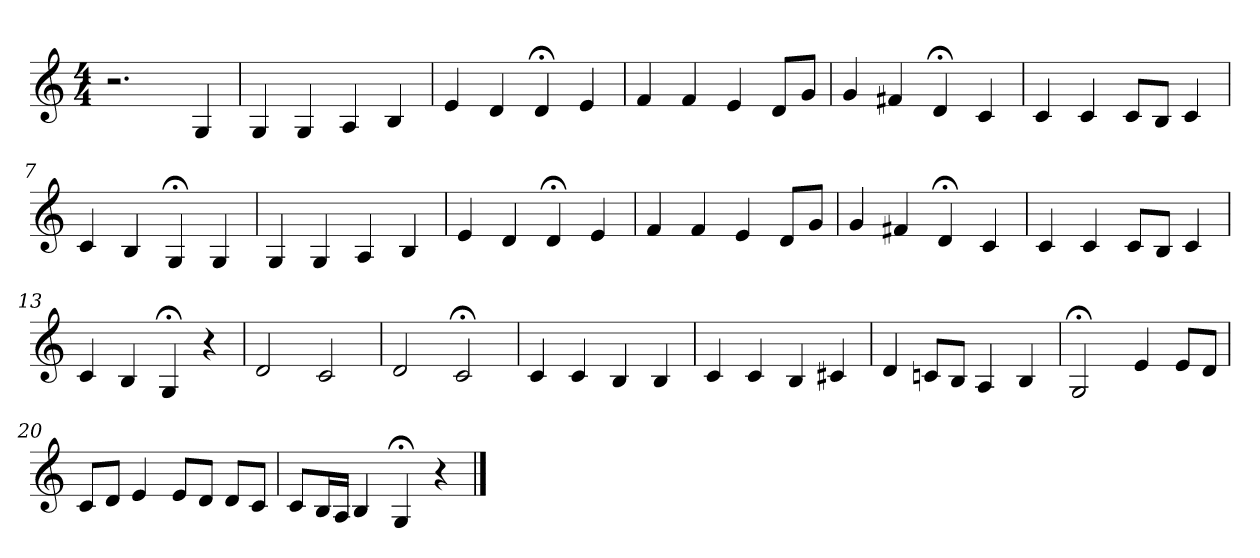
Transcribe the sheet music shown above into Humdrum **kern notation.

**kern
*part1
*staff1
*clefG2
*k[]
*C:
*M4/4
=1
2.r
4G
=2
4G
4G
4A
4B
=3
4e
4d
4d;<
4e
=4
4f
4f
4e
8d/L
8g/J
=5
4g
4f#X
4d;<
4c
=6
4c
4c
8c/L
8B/J
4c
=7
4c
4B
4G;<
4G
=8
4G
4G
4A
4B
=9
4e
4d
4d;<
4e
=10
4f
4f
4e
8d/L
8g/J
=11
4g
4f#X
4d;<
4c
=12
4c
4c
8c/L
8B/J
4c
=13
4c
4B
4G;<
4r
=14
2d
2c
=15
2d
2c;<
=16
4c
4c
4B
4B
=17
4c
4c
4B
4c#X
=18
4d
8cn/L
8B/J
4A
4B
=19
2G;<
4e
8e/L
8d/J
=20
8c/L
8d/J
4e
8e/L
8d/J
8d/L
8c/J
=21
8c/L
16B/L
16A/JJ
4B
4G;<
4r
==
*-
